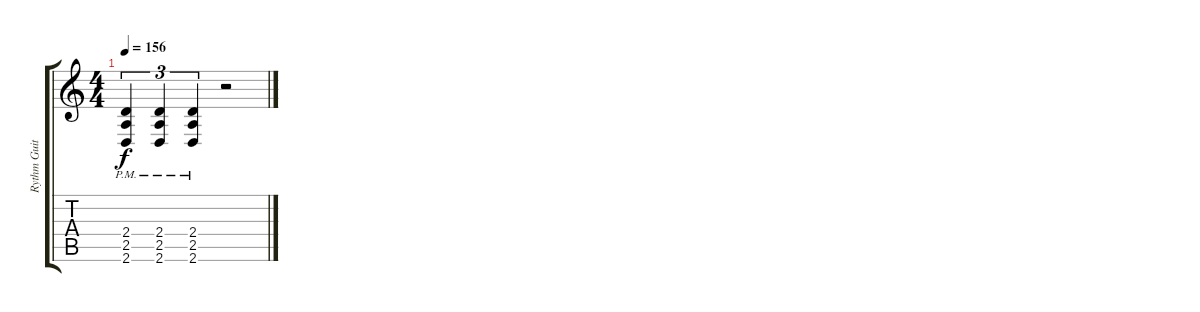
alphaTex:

\track ("Rythm Guitar" "Rythm Guit") {instrument distortionguitar}
\staff {score tabs}
\tuning (D4 A3 F3 C3 G2 C2) {hide}
\ts (4 4)
\tempo 156
\clef g2
\ks c
(2.4{pm} 2.5{pm} 2.6{pm}).4{tu (3 2) dy f} (2.4{pm} 2.5{pm} 2.6{pm}).4{tu (3 2)} (2.4{pm} 2.5{pm} 2.6{pm}).4{tu (3 2)} r.2
